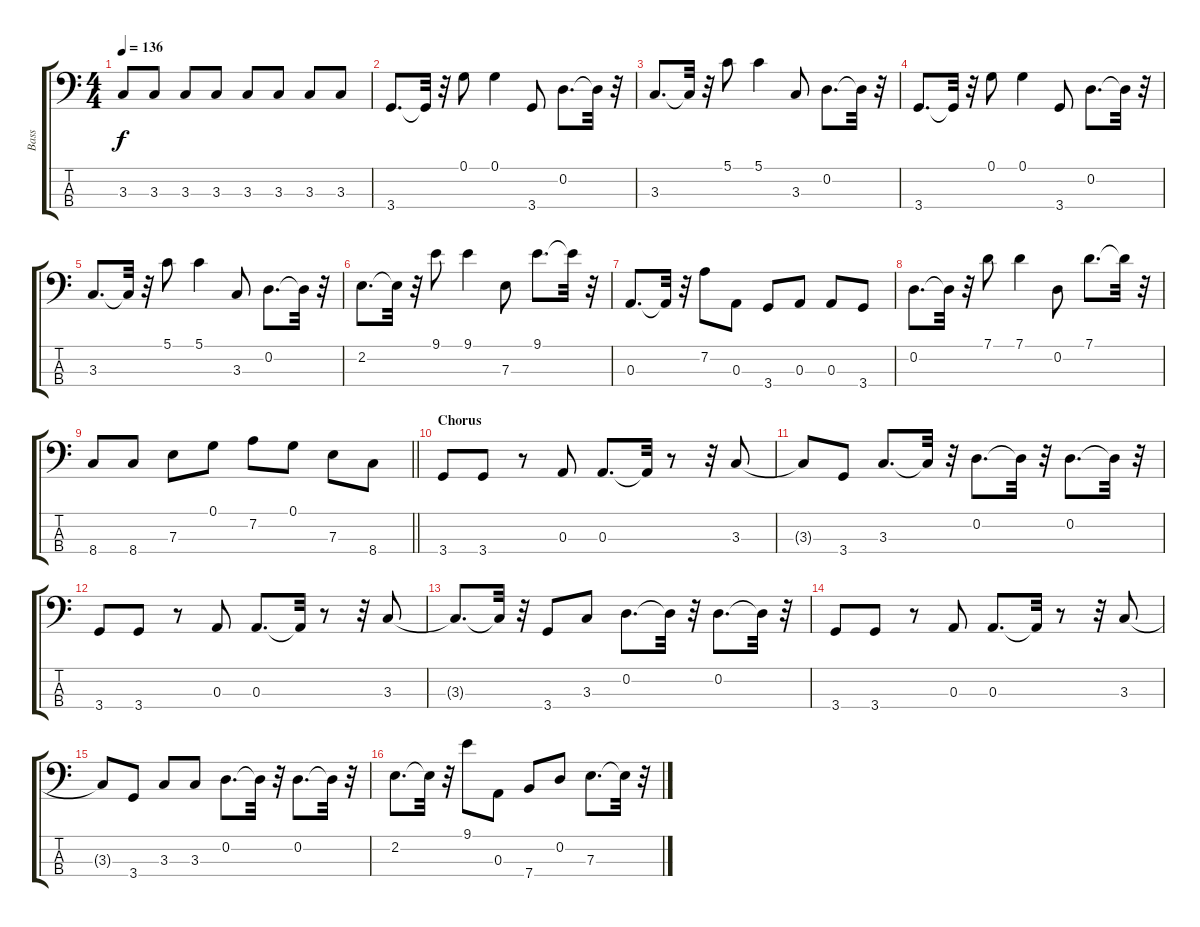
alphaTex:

\track ("Bass" "Bass") {instrument electricbasspick}
\staff {score tabs}
\tuning (G2 D2 A1 E1) {hide}
\ts (4 4)
\tempo 136
\clef f4
\ks c
3.3.8{dy f} 3.3.8 3.3.8 3.3.8 3.3.8 3.3.8 3.3.8 3.3.8 |
3.4.8{d} 3.4{t}.32 r.32 0.1.8 0.1.4 3.4.8 0.2.8{d} 0.2{t}.32 r.32 |
3.3.8{d} 3.3{t}.32 r.32 5.1.8 5.1.4 3.3.8 0.2.8{d} 0.2{t}.32 r.32 |
3.4.8{d} 3.4{t}.32 r.32 0.1.8 0.1.4 3.4.8 0.2.8{d} 0.2{t}.32 r.32 |
3.3.8{d} 3.3{t}.32 r.32 5.1.8 5.1.4 3.3.8 0.2.8{d} 0.2{t}.32 r.32 |
2.2.8{d} 2.2{t}.32 r.32 9.1.8 9.1.4 7.3.8 9.1.8{d} 9.1{t}.32 r.32 |
0.3.8{d} 0.3{t}.32 r.32 7.2.8 0.3.8 3.4.8 0.3.8 0.3.8 3.4.8 |
0.2.8{d} 0.2{t}.32 r.32 7.1.8 7.1.4 0.2.8 7.1.8{d} 7.1{t}.32 r.32 |
\barLineRight lightlight
8.4.8 8.4.8 7.3.8 0.1.8 7.2.8 0.1.8 7.3.8 8.4.8 |
\section ("" "Chorus")
3.4.8 3.4.8 r.8 0.3.8 0.3.8{d} 0.3{t}.32 r.8 r.32 3.3.8 |
3.3{t}.8 3.4.8 3.3.8{d} 3.3{t}.32 r.32 0.2.8{d} 0.2{t}.32 r.32 0.2.8{d} 0.2{t}.32 r.32 |
3.4.8 3.4.8 r.8 0.3.8 0.3.8{d} 0.3{t}.32 r.8 r.32 3.3.8 |
3.3{t}.8{d} 3.3{t}.32 r.32 3.4.8 3.3.8 0.2.8{d} 0.2{t}.32 r.32 0.2.8{d} 0.2{t}.32 r.32 |
3.4.8 3.4.8 r.8 0.3.8 0.3.8{d} 0.3{t}.32 r.8 r.32 3.3.8 |
3.3{t}.8 3.4.8 3.3.8 3.3.8 0.2.8{d} 0.2{t}.32 r.32 0.2.8{d} 0.2{t}.32 r.32 |
2.2.8{d} 2.2{t}.32 r.32 9.1.8 0.3.8 7.4.8 0.2.8 7.3.8{d} 7.3{t}.32 r.32
